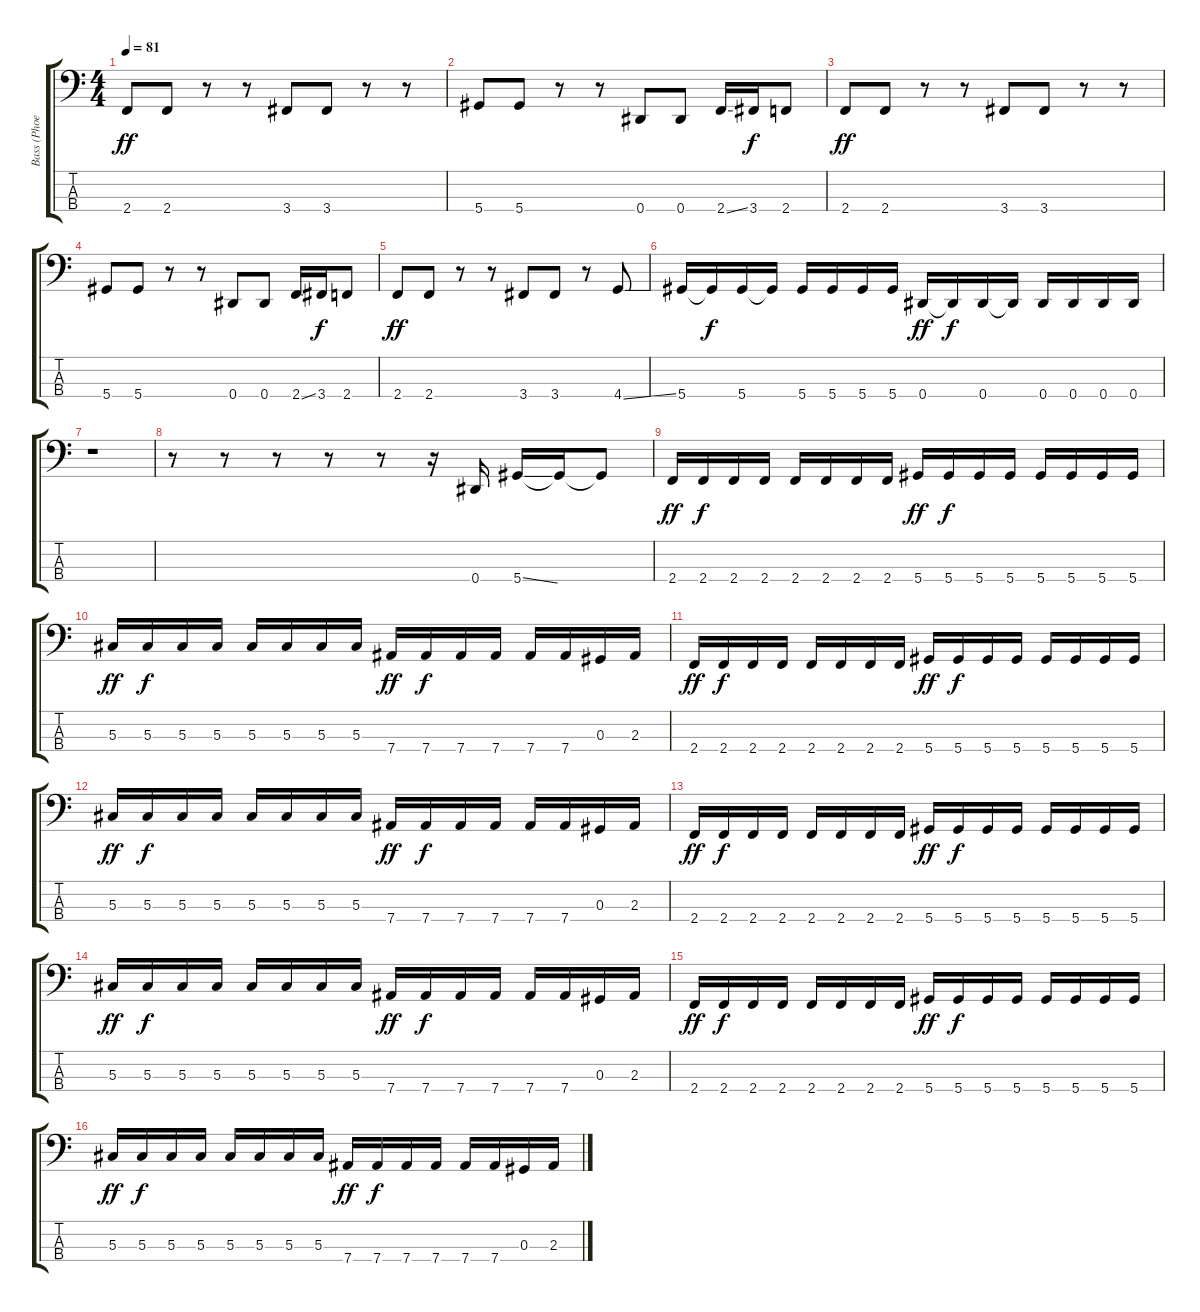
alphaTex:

\track ("Bass (Phoenix)" "Bass (Phoe") {instrument electricbassfinger}
\staff {score tabs}
\tuning (Gb2 Db2 Ab1 Eb1) {hide}
\ts (4 4)
\tempo 81
\clef f4
\ks c
2.4.8{dy ff} 2.4.8 r.8 r.8 3.4.8 3.4.8 r.8 r.8 |
5.4.8 5.4.8 r.8 r.8 0.4.8 0.4.8 2.4{ss}.16 3.4.16{dy f} 2.4.8 |
2.4.8{dy ff} 2.4.8 r.8 r.8 3.4.8 3.4.8 r.8 r.8 |
5.4.8 5.4.8 r.8 r.8 0.4.8 0.4.8 2.4{ss}.16 3.4.16{dy f} 2.4.8 |
2.4.8{dy ff} 2.4.8 r.8 r.8 3.4.8 3.4.8 r.8 4.4{ss}.8 |
5.4.16 5.4{t}.16{dy f} 5.4.16 5.4{t}.16 5.4.16 5.4.16 5.4.16 5.4.16 0.4.16{dy ff} 0.4{t}.16{dy f} 0.4.16 0.4{t}.16 0.4.16 0.4.16 0.4.16 0.4.16 |
r.1 |
r.8 r.8 r.8 r.8 r.8 r.16 0.4.16 5.4{ss}.16 5.4{t}.16 5.4{t}.8 |
2.4.16{dy ff} 2.4.16{dy f} 2.4.16 2.4.16 2.4.16 2.4.16 2.4.16 2.4.16 5.4.16{dy ff} 5.4.16{dy f} 5.4.16 5.4.16 5.4.16 5.4.16 5.4.16 5.4.16 |
5.3.16{dy ff} 5.3.16{dy f} 5.3.16 5.3.16 5.3.16 5.3.16 5.3.16 5.3.16 7.4.16{dy ff} 7.4.16{dy f} 7.4.16 7.4.16 7.4.16 7.4.16 0.3.16 2.3.16 |
2.4.16{dy ff} 2.4.16{dy f} 2.4.16 2.4.16 2.4.16 2.4.16 2.4.16 2.4.16 5.4.16{dy ff} 5.4.16{dy f} 5.4.16 5.4.16 5.4.16 5.4.16 5.4.16 5.4.16 |
5.3.16{dy ff} 5.3.16{dy f} 5.3.16 5.3.16 5.3.16 5.3.16 5.3.16 5.3.16 7.4.16{dy ff} 7.4.16{dy f} 7.4.16 7.4.16 7.4.16 7.4.16 0.3.16 2.3.16 |
2.4.16{dy ff} 2.4.16{dy f} 2.4.16 2.4.16 2.4.16 2.4.16 2.4.16 2.4.16 5.4.16{dy ff} 5.4.16{dy f} 5.4.16 5.4.16 5.4.16 5.4.16 5.4.16 5.4.16 |
5.3.16{dy ff} 5.3.16{dy f} 5.3.16 5.3.16 5.3.16 5.3.16 5.3.16 5.3.16 7.4.16{dy ff} 7.4.16{dy f} 7.4.16 7.4.16 7.4.16 7.4.16 0.3.16 2.3.16 |
2.4.16{dy ff} 2.4.16{dy f} 2.4.16 2.4.16 2.4.16 2.4.16 2.4.16 2.4.16 5.4.16{dy ff} 5.4.16{dy f} 5.4.16 5.4.16 5.4.16 5.4.16 5.4.16 5.4.16 |
5.3.16{dy ff} 5.3.16{dy f} 5.3.16 5.3.16 5.3.16 5.3.16 5.3.16 5.3.16 7.4.16{dy ff} 7.4.16{dy f} 7.4.16 7.4.16 7.4.16 7.4.16 0.3.16 2.3.16
